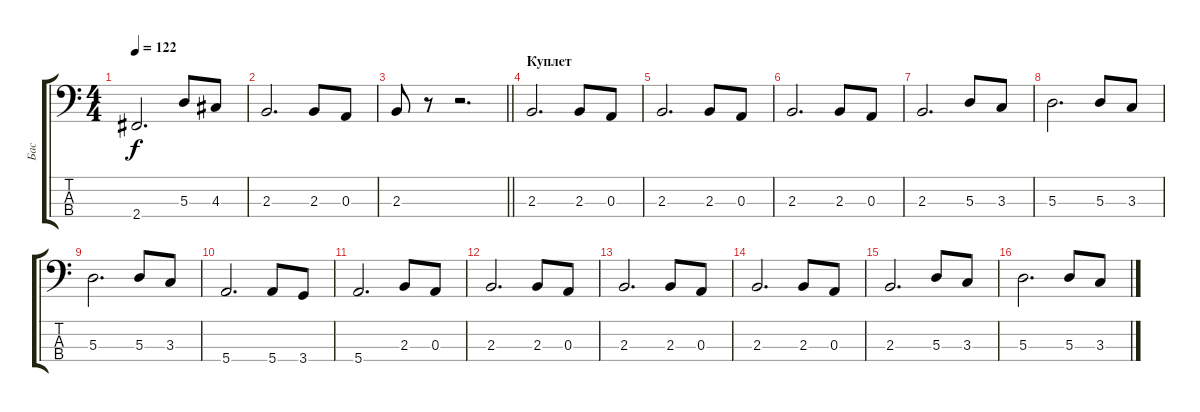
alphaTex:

\track ("Бас" "Бас") {instrument electricbassfinger}
\staff {score tabs}
\tuning (G2 D2 A1 E1) {hide}
\ts (4 4)
\tempo 122
\clef f4
\ks c
2.4.2{d dy f} 5.3.8 4.3.8 |
2.3.2{d} 2.3.8 0.3.8 |
\barLineRight lightlight
2.3.8 r.8 r.2{d} |
\section ("" "Куплет")
2.3.2{d} 2.3.8 0.3.8 |
2.3.2{d} 2.3.8 0.3.8 |
2.3.2{d} 2.3.8 0.3.8 |
2.3.2{d} 5.3.8 3.3.8 |
5.3.2{d} 5.3.8 3.3.8 |
5.3.2{d} 5.3.8 3.3.8 |
5.4.2{d} 5.4.8 3.4.8 |
5.4.2{d} 2.3.8 0.3.8 |
2.3.2{d} 2.3.8 0.3.8 |
2.3.2{d} 2.3.8 0.3.8 |
2.3.2{d} 2.3.8 0.3.8 |
2.3.2{d} 5.3.8 3.3.8 |
5.3.2{d} 5.3.8 3.3.8
